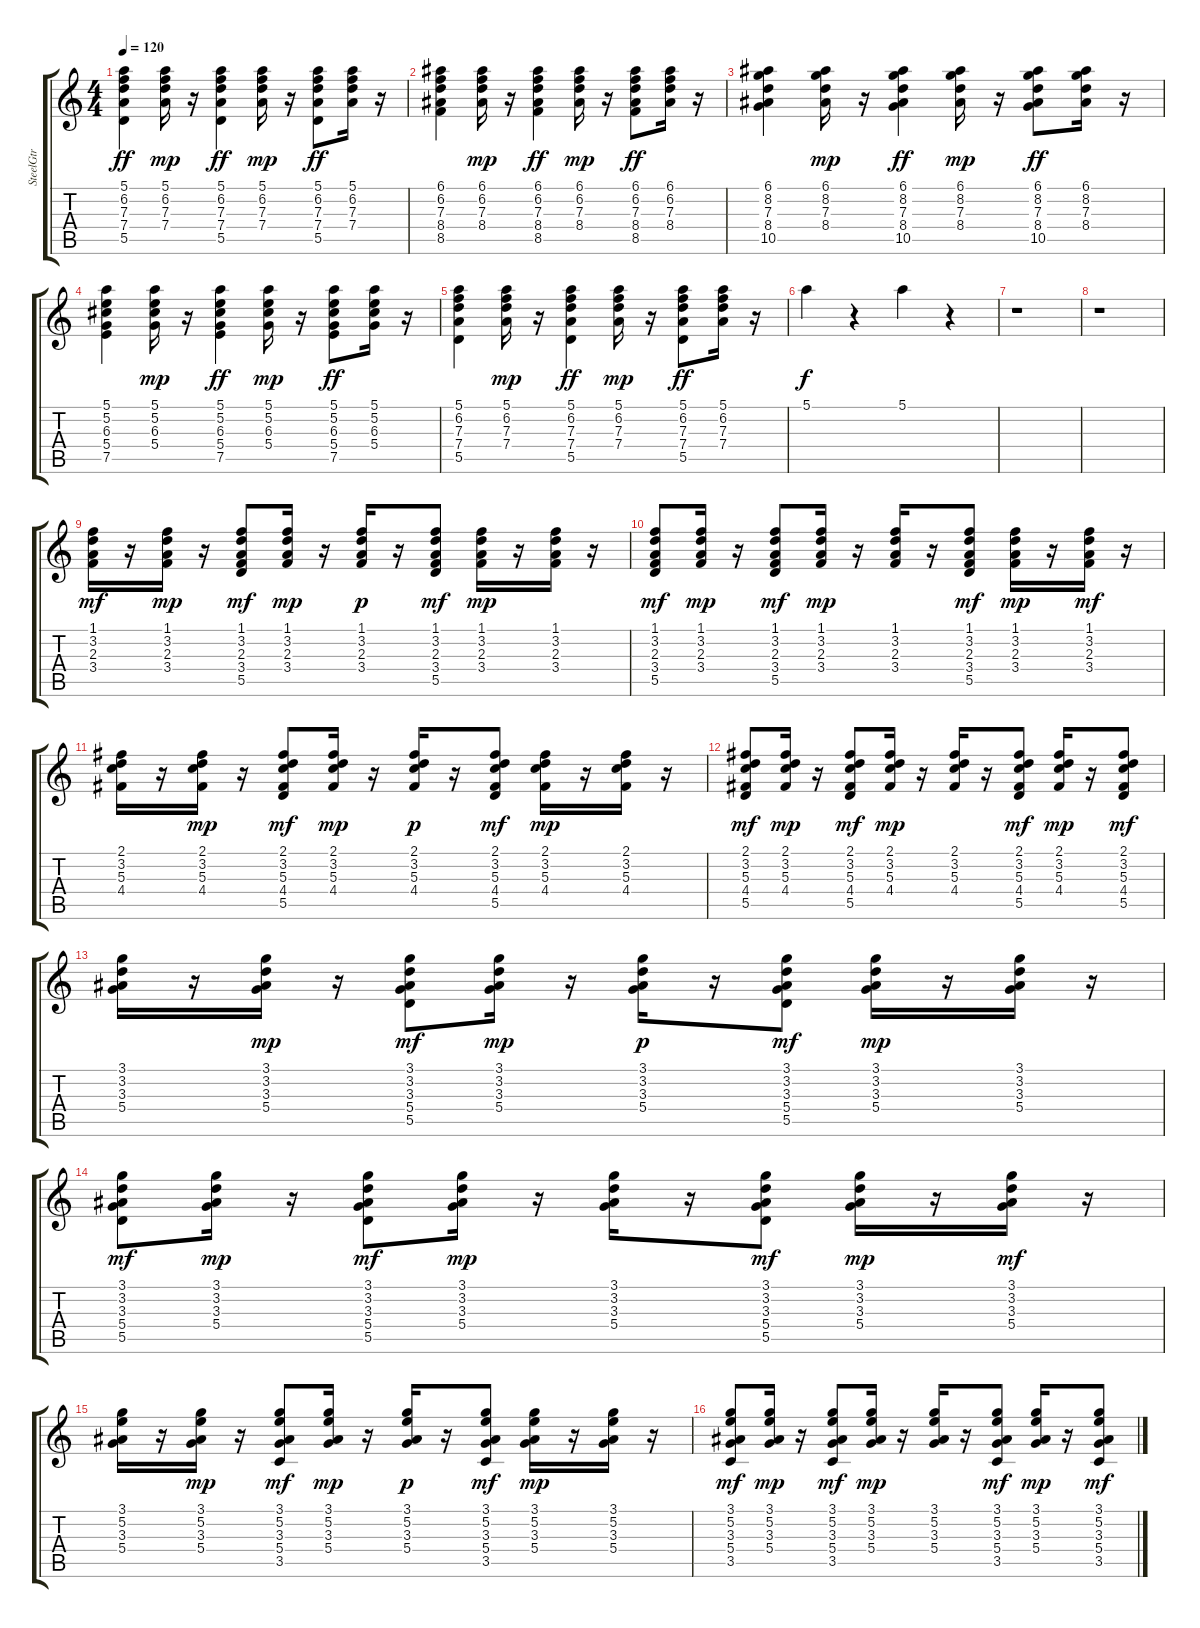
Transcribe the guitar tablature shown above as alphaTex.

\track ("SteelGtr" "SteelGtr") {instrument acousticguitarsteel}
\staff {score tabs}
\tuning (E4 B3 G3 D3 A2 E2) {hide}
\ts (4 4)
\tempo 120
\clef g2
\ks c
(5.1 6.2 7.3 7.4 5.5).4{dy ff} (5.1 6.2 7.3 7.4).16{dy mp} r.16 (5.1 6.2 7.3 7.4 5.5).4{dy ff} (5.1 6.2 7.3 7.4).16{dy mp} r.16 (5.1 6.2 7.3 7.4 5.5).8{dy ff} (5.1 6.2 7.3 7.4).16 r.16 |
(6.1 6.2 7.3 8.4 8.5).4 (6.1 6.2 7.3 8.4).16{dy mp} r.16 (6.1 6.2 7.3 8.4 8.5).4{dy ff} (6.1 6.2 7.3 8.4).16{dy mp} r.16 (6.1 6.2 7.3 8.4 8.5).8{dy ff} (6.1 6.2 7.3 8.4).16 r.16 |
(6.1 8.2 7.3 8.4 10.5).4 (6.1 8.2 7.3 8.4).16{dy mp} r.16 (6.1 8.2 7.3 8.4 10.5).4{dy ff} (6.1 8.2 7.3 8.4).16{dy mp} r.16 (6.1 8.2 7.3 8.4 10.5).8{dy ff} (6.1 8.2 7.3 8.4).16 r.16 |
(5.1 5.2 6.3 5.4 7.5).4 (5.1 5.2 6.3 5.4).16{dy mp} r.16 (5.1 5.2 6.3 5.4 7.5).4{dy ff} (5.1 5.2 6.3 5.4).16{dy mp} r.16 (5.1 5.2 6.3 5.4 7.5).8{dy ff} (5.1 5.2 6.3 5.4).16 r.16 |
(5.1 6.2 7.3 7.4 5.5).4 (5.1 6.2 7.3 7.4).16{dy mp} r.16 (5.1 6.2 7.3 7.4 5.5).4{dy ff} (5.1 6.2 7.3 7.4).16{dy mp} r.16 (5.1 6.2 7.3 7.4 5.5).8{dy ff} (5.1 6.2 7.3 7.4).16 r.16 |
5.1.4{dy f} r.4 5.1.4 r.4 |
r.1 |
r.1 |
(1.1 3.2 2.3 3.4).16{dy mf} r.16 (1.1 3.2 2.3 3.4).16{dy mp} r.16 (1.1 3.2 2.3 3.4 5.5).8{dy mf} (1.1 3.2 2.3 3.4).16{dy mp} r.16 (1.1 3.2 2.3 3.4).16{dy p} r.16 (1.1 3.2 2.3 3.4 5.5).8{dy mf} (1.1 3.2 2.3 3.4).16{dy mp} r.16 (1.1 3.2 2.3 3.4).16 r.16 |
(1.1 3.2 2.3 3.4 5.5).8{dy mf} (1.1 3.2 2.3 3.4).16{dy mp} r.16 (1.1 3.2 2.3 3.4 5.5).8{dy mf} (1.1 3.2 2.3 3.4).16{dy mp} r.16 (1.1 3.2 2.3 3.4).16 r.16 (1.1 3.2 2.3 3.4 5.5).8{dy mf} (1.1 3.2 2.3 3.4).16{dy mp} r.16 (1.1 3.2 2.3 3.4).16{dy mf} r.16 |
(2.1 3.2 5.3 4.4).16 r.16 (2.1 3.2 5.3 4.4).16{dy mp} r.16 (2.1 3.2 5.3 4.4 5.5).8{dy mf} (2.1 3.2 5.3 4.4).16{dy mp} r.16 (2.1 3.2 5.3 4.4).16{dy p} r.16 (2.1 3.2 5.3 4.4 5.5).8{dy mf} (2.1 3.2 5.3 4.4).16{dy mp} r.16 (2.1 3.2 5.3 4.4).16 r.16 |
(2.1 3.2 5.3 4.4 5.5).8{dy mf} (2.1 3.2 5.3 4.4).16{dy mp} r.16 (2.1 3.2 5.3 4.4 5.5).8{dy mf} (2.1 3.2 5.3 4.4).16{dy mp} r.16 (2.1 3.2 5.3 4.4).16 r.16 (2.1 3.2 5.3 4.4 5.5).8{dy mf} (2.1 3.2 5.3 4.4).16{dy mp} r.16 (2.1 3.2 5.3 4.4 5.5).8{dy mf} |
(3.1 3.2 3.3 5.4).16 r.16 (3.1 3.2 3.3 5.4).16{dy mp} r.16 (3.1 3.2 3.3 5.4 5.5).8{dy mf} (3.1 3.2 3.3 5.4).16{dy mp} r.16 (3.1 3.2 3.3 5.4).16{dy p} r.16 (3.1 3.2 3.3 5.4 5.5).8{dy mf} (3.1 3.2 3.3 5.4).16{dy mp} r.16 (3.1 3.2 3.3 5.4).16 r.16 |
(3.1 3.2 3.3 5.4 5.5).8{dy mf} (3.1 3.2 3.3 5.4).16{dy mp} r.16 (3.1 3.2 3.3 5.4 5.5).8{dy mf} (3.1 3.2 3.3 5.4).16{dy mp} r.16 (3.1 3.2 3.3 5.4).16 r.16 (3.1 3.2 3.3 5.4 5.5).8{dy mf} (3.1 3.2 3.3 5.4).16{dy mp} r.16 (3.1 3.2 3.3 5.4).16{dy mf} r.16 |
(3.1 5.2 3.3 5.4).16 r.16 (3.1 5.2 3.3 5.4).16{dy mp} r.16 (3.1 5.2 3.3 5.4 3.5).8{dy mf} (3.1 5.2 3.3 5.4).16{dy mp} r.16 (3.1 5.2 3.3 5.4).16{dy p} r.16 (3.1 5.2 3.3 5.4 3.5).8{dy mf} (3.1 5.2 3.3 5.4).16{dy mp} r.16 (3.1 5.2 3.3 5.4).16 r.16 |
(3.1 5.2 3.3 5.4 3.5).8{dy mf} (3.1 5.2 3.3 5.4).16{dy mp} r.16 (3.1 5.2 3.3 5.4 3.5).8{dy mf} (3.1 5.2 3.3 5.4).16{dy mp} r.16 (3.1 5.2 3.3 5.4).16 r.16 (3.1 5.2 3.3 5.4 3.5).8{dy mf} (3.1 5.2 3.3 5.4).16{dy mp} r.16 (3.1 5.2 3.3 5.4 3.5).8{dy mf}
